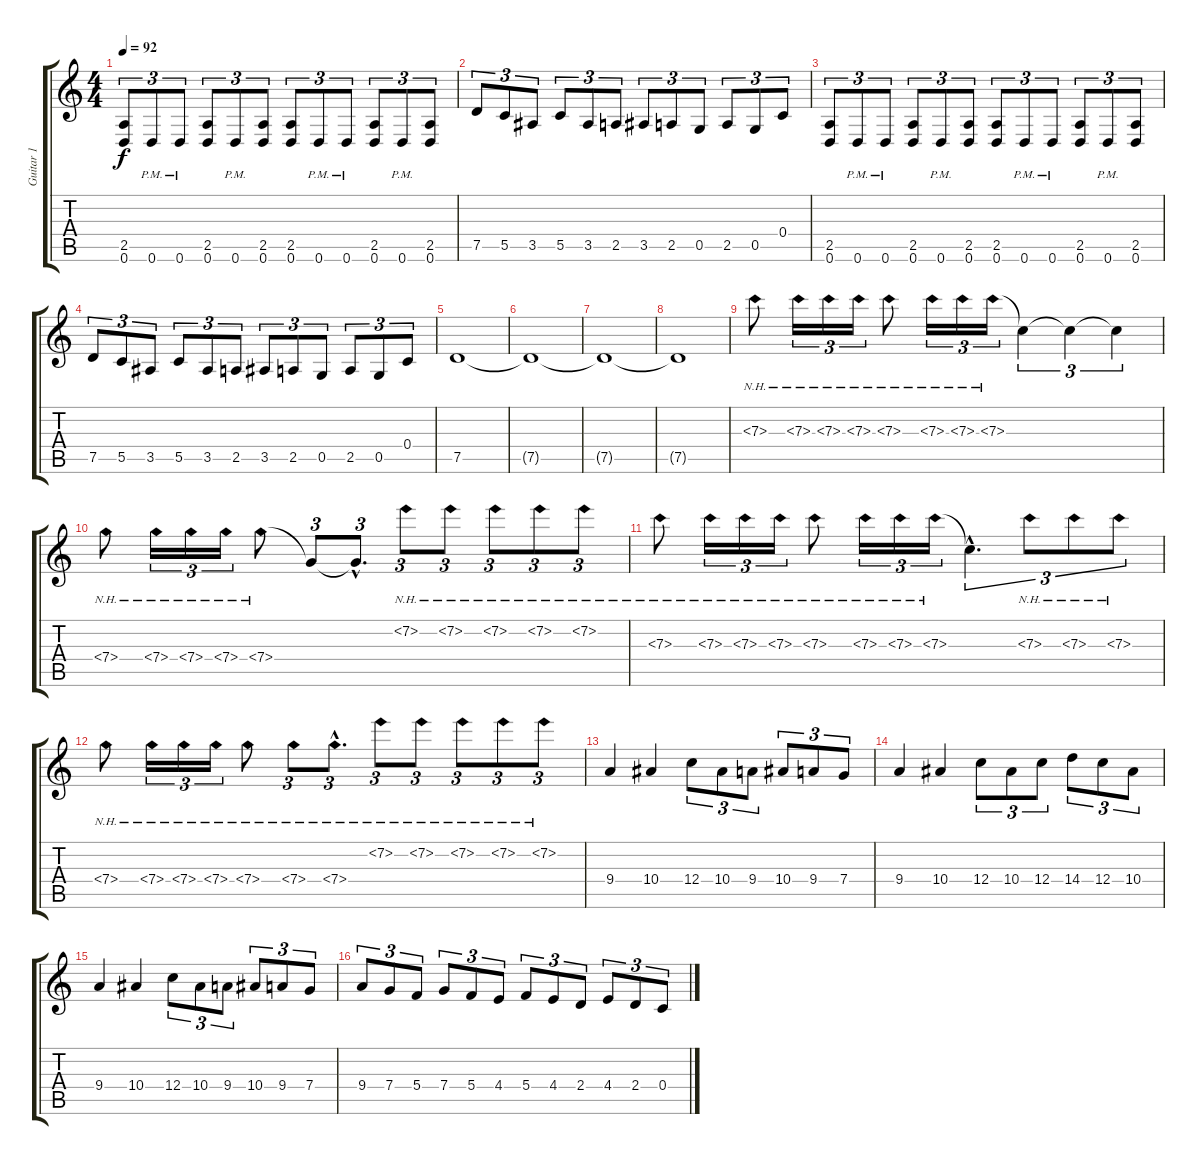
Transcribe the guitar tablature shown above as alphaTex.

\track ("Guitar 1" "Guitar 1") {instrument distortionguitar}
\staff {score tabs}
\tuning (D4 A3 F3 C3 G2 D2) {hide}
\ts (4 4)
\tempo 92
\clef g2
\ks c
(2.5 0.6).8{tu (3 2) dy f} 0.6{pm}.8{tu (3 2)} 0.6{pm}.8{tu (3 2)} (2.5 0.6).8{tu (3 2)} 0.6{pm}.8{tu (3 2)} (2.5 0.6).8{tu (3 2)} (2.5 0.6).8{tu (3 2)} 0.6{pm}.8{tu (3 2)} 0.6{pm}.8{tu (3 2)} (2.5 0.6).8{tu (3 2)} 0.6{pm}.8{tu (3 2)} (2.5 0.6).8{tu (3 2)} |
7.5.8{tu (3 2)} 5.5.8{tu (3 2)} 3.5.8{tu (3 2)} 5.5.8{tu (3 2)} 3.5.8{tu (3 2)} 2.5.8{tu (3 2)} 3.5.8{tu (3 2)} 2.5.8{tu (3 2)} 0.5.8{tu (3 2)} 2.5.8{tu (3 2)} 0.5.8{tu (3 2)} 0.4.8{tu (3 2)} |
(2.5 0.6).8{tu (3 2)} 0.6{pm}.8{tu (3 2)} 0.6{pm}.8{tu (3 2)} (2.5 0.6).8{tu (3 2)} 0.6{pm}.8{tu (3 2)} (2.5 0.6).8{tu (3 2)} (2.5 0.6).8{tu (3 2)} 0.6{pm}.8{tu (3 2)} 0.6{pm}.8{tu (3 2)} (2.5 0.6).8{tu (3 2)} 0.6{pm}.8{tu (3 2)} (2.5 0.6).8{tu (3 2)} |
7.5.8{tu (3 2)} 5.5.8{tu (3 2)} 3.5.8{tu (3 2)} 5.5.8{tu (3 2)} 3.5.8{tu (3 2)} 2.5.8{tu (3 2)} 3.5.8{tu (3 2)} 2.5.8{tu (3 2)} 0.5.8{tu (3 2)} 2.5.8{tu (3 2)} 0.5.8{tu (3 2)} 0.4.8{tu (3 2)} |
7.5.1 |
7.5{t}.1 |
7.5{t}.1 |
7.5{t}.1 |
7.3{nh}.8 7.3{nh}.16{tu (3 2)} 7.3{nh}.16{tu (3 2)} 7.3{nh}.16{tu (3 2)} 7.3{nh}.8 7.3{nh}.16{tu (3 2)} 7.3{nh}.16{tu (3 2)} 7.3{nh}.16{tu (3 2)} 7.3{t}.4{tu (3 2)} 7.3{t}.4{tu (3 2)} 7.3{t}.4{tu (3 2)} |
7.4{nh}.8 7.4{nh}.16{tu (3 2)} 7.4{nh}.16{tu (3 2)} 7.4{nh}.16{tu (3 2)} 7.4{nh}.8 7.4{t}.8{tu (3 2)} 7.4{hac t}.8{d tu (3 2)} 7.2{nh}.8{tu (3 2)} 7.2{nh}.8{tu (3 2)} 7.2{nh}.8{tu (3 2)} 7.2{nh}.8{tu (3 2)} 7.2{nh}.8{tu (3 2)} |
7.3{nh}.8 7.3{nh}.16{tu (3 2)} 7.3{nh}.16{tu (3 2)} 7.3{nh}.16{tu (3 2)} 7.3{nh}.8 7.3{nh}.16{tu (3 2)} 7.3{nh}.16{tu (3 2)} 7.3{nh}.16{tu (3 2)} 7.3{hac t}.4{d tu (3 2)} 7.3{nh}.8{tu (3 2)} 7.3{nh}.8{tu (3 2)} 7.3{nh}.8{tu (3 2)} |
7.4{nh}.8 7.4{nh}.16{tu (3 2)} 7.4{nh}.16{tu (3 2)} 7.4{nh}.16{tu (3 2)} 7.4{nh}.8 7.4{nh}.8{tu (3 2)} 7.4{nh hac}.8{d tu (3 2)} 7.2{nh}.8{tu (3 2)} 7.2{nh}.8{tu (3 2)} 7.2{nh}.8{tu (3 2)} 7.2{nh}.8{tu (3 2)} 7.2{nh}.8{tu (3 2)} |
9.4.4{volume 11} 10.4.4 12.4.8{tu (3 2)} 10.4.8{tu (3 2)} 9.4.8{tu (3 2)} 10.4.8{tu (3 2)} 9.4.8{tu (3 2)} 7.4.8{tu (3 2)} |
9.4.4 10.4.4 12.4.8{tu (3 2)} 10.4.8{tu (3 2)} 12.4.8{tu (3 2)} 14.4.8{tu (3 2)} 12.4.8{tu (3 2)} 10.4.8{tu (3 2)} |
9.4.4 10.4.4 12.4.8{tu (3 2)} 10.4.8{tu (3 2)} 9.4.8{tu (3 2)} 10.4.8{tu (3 2)} 9.4.8{tu (3 2)} 7.4.8{tu (3 2)} |
9.4.8{tu (3 2)} 7.4.8{tu (3 2)} 5.4.8{tu (3 2)} 7.4.8{tu (3 2)} 5.4.8{tu (3 2)} 4.4.8{tu (3 2)} 5.4.8{tu (3 2)} 4.4.8{tu (3 2)} 2.4.8{tu (3 2)} 4.4.8{tu (3 2)} 2.4.8{tu (3 2)} 0.4.8{tu (3 2)}
